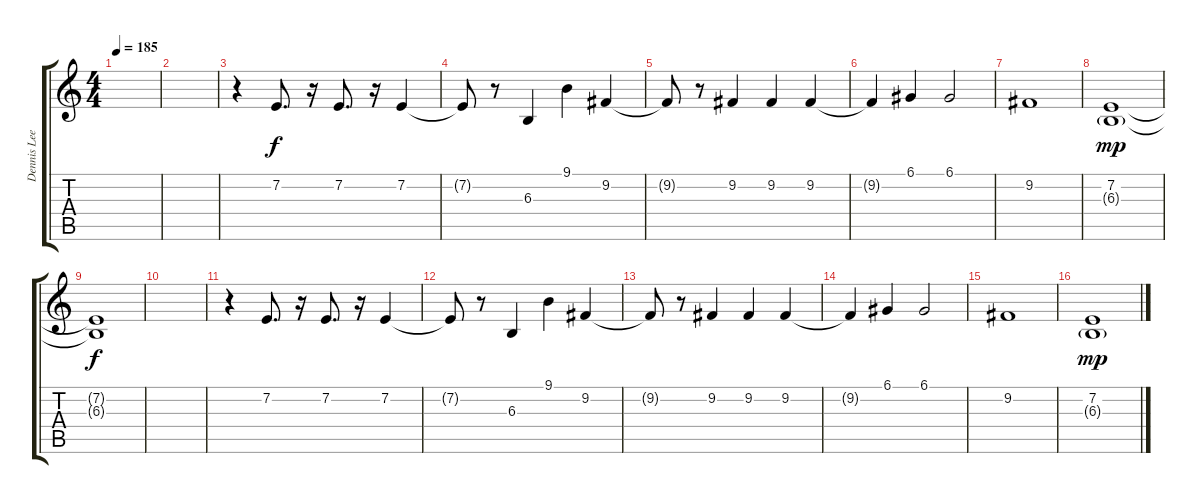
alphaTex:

\track ("Dennis Lee - Vocals" "Dennis Lee") {instrument altosax}
\staff {score tabs}
\tuning (D4 A3 F3 C3 G2 D2) {hide}
\ts (4 4)
\tempo 185
\clef g2
\ks c
|
|
r.4 7.2.8{d} r.16 7.2.8{d} r.16 7.2.4 |
7.2{t}.8 r.8 6.3.4 9.1.4 9.2.4 |
9.2{t}.8 r.8 9.2.4 9.2.4 9.2.4 |
9.2{t}.4 6.1.4 6.1.2 |
9.2.1 |
(7.2 6.3{g}).1{dy mp} |
(7.2{t} 6.3{t}).1{dy f} |
|
r.4 7.2.8{d} r.16 7.2.8{d} r.16 7.2.4 |
7.2{t}.8 r.8 6.3.4 9.1.4 9.2.4 |
9.2{t}.8 r.8 9.2.4 9.2.4 9.2.4 |
9.2{t}.4 6.1.4 6.1.2 |
9.2.1 |
(7.2 6.3{g}).1{dy mp}
